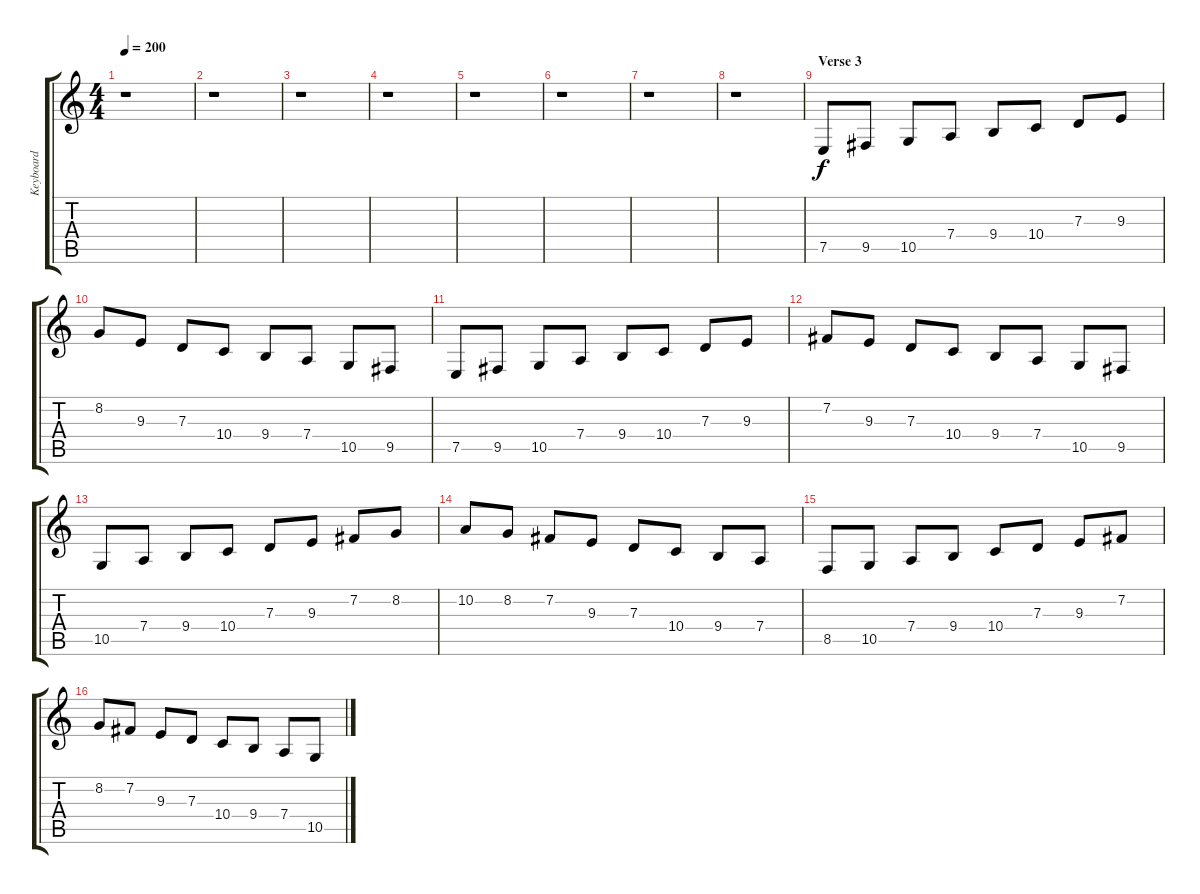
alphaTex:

\track ("Keyboard" "Keyboard") {instrument lead2sawtooth}
\staff {score tabs}
\tuning (E4 B3 G3 D3 A2 E2) {hide}
\ts (4 4)
\tempo 200
\clef g2
\ks c
r.1{dy f} |
r.1 |
r.1 |
r.1 |
r.1 |
r.1 |
r.1 |
r.1 |
\section ("" "Verse 3")
7.5.8 9.5.8 10.5.8 7.4.8 9.4.8 10.4.8 7.3.8 9.3.8 |
8.2.8 9.3.8 7.3.8 10.4.8 9.4.8 7.4.8 10.5.8 9.5.8 |
7.5.8 9.5.8 10.5.8 7.4.8 9.4.8 10.4.8 7.3.8 9.3.8 |
7.2.8 9.3.8 7.3.8 10.4.8 9.4.8 7.4.8 10.5.8 9.5.8 |
10.5.8 7.4.8 9.4.8 10.4.8 7.3.8 9.3.8 7.2.8 8.2.8 |
10.2.8 8.2.8 7.2.8 9.3.8 7.3.8 10.4.8 9.4.8 7.4.8 |
8.5.8 10.5.8 7.4.8 9.4.8 10.4.8 7.3.8 9.3.8 7.2.8 |
8.2.8 7.2.8 9.3.8 7.3.8 10.4.8 9.4.8 7.4.8 10.5.8
